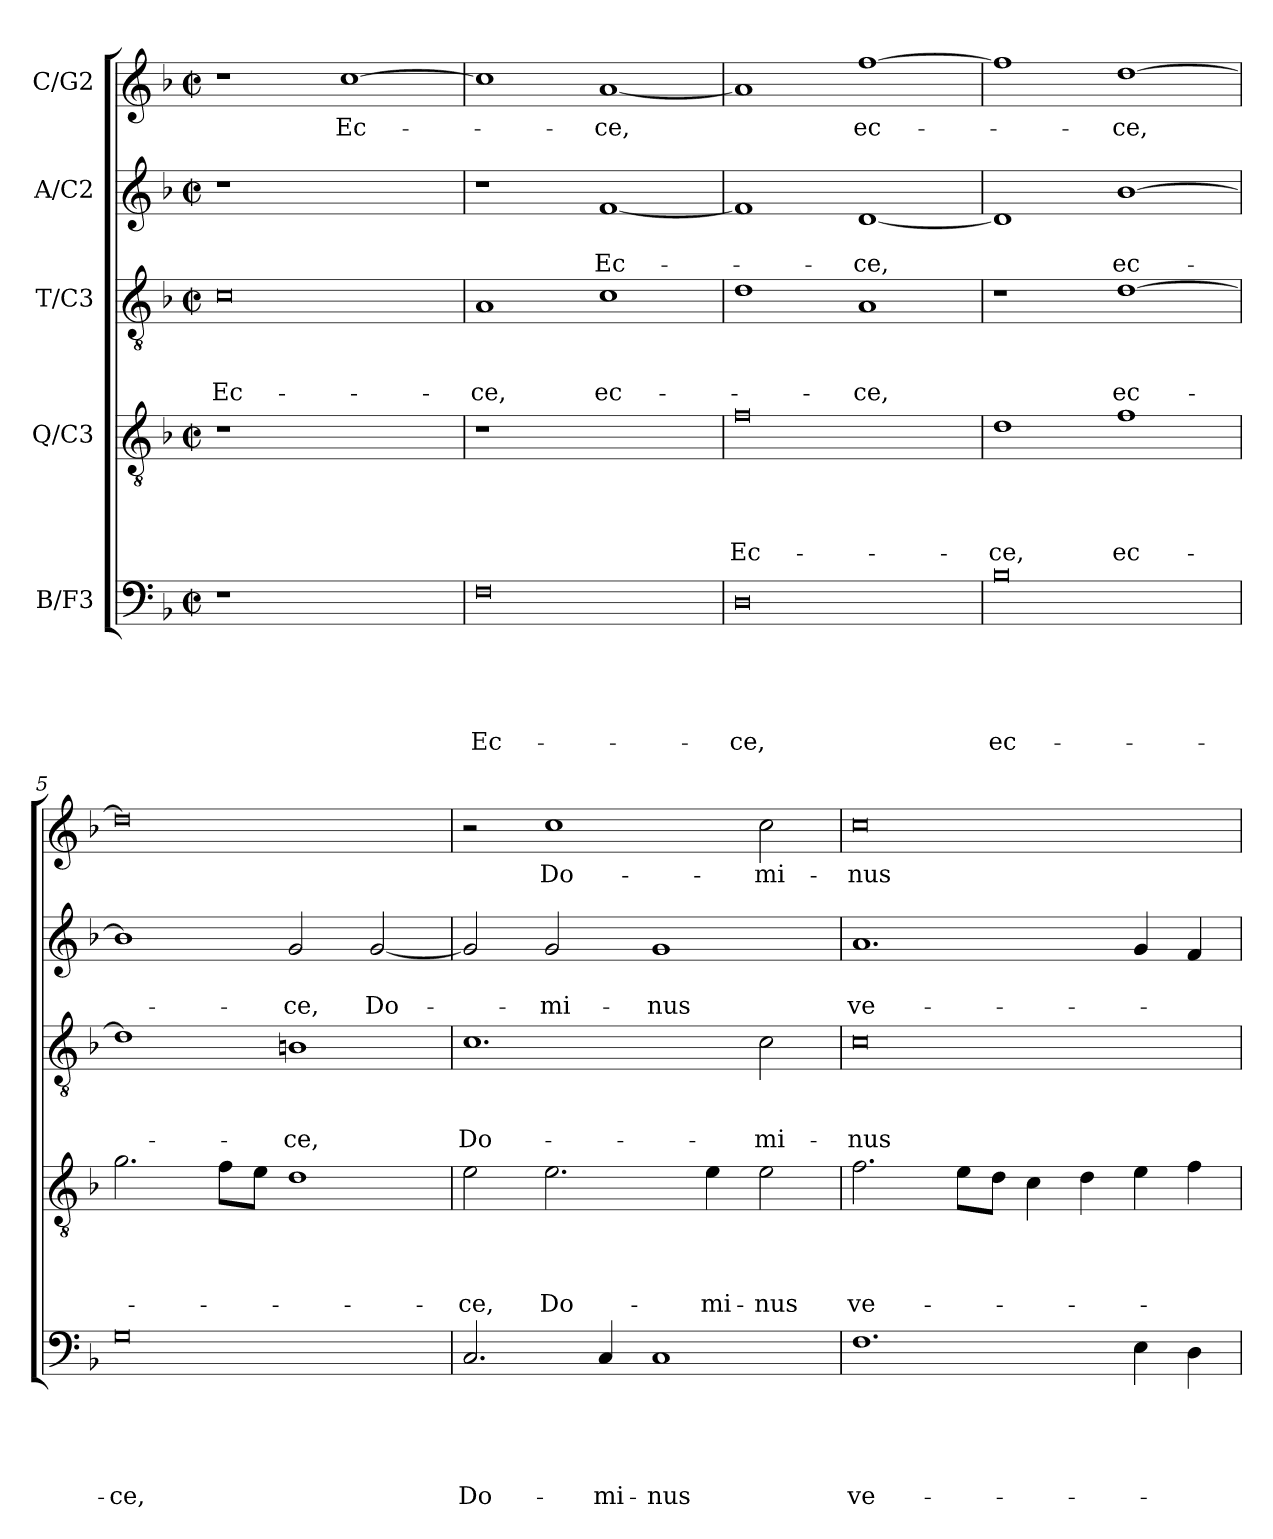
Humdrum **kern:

**kern	**text	**text	**text	**text	**text	**kern	**text	**text	**text	**text	**kern	**text	**text	**text	**kern	**text	**text	**kern	**text
*part5	*part5	*part5	*part5	*part5	*part5	*part4	*part4	*part4	*part4	*part4	*part3	*part3	*part3	*part3	*part2	*part2	*part2	*part1	*part1
*staff5	*staff5	*staff5	*staff5	*staff5	*staff5	*staff4	*staff4	*staff4	*staff4	*staff4	*staff3	*staff3	*staff3	*staff3	*staff2	*staff2	*staff2	*staff1	*staff1
*I"B/F3	*	*	*	*	*	*I"Q/C3	*	*	*	*	*I"T/C3	*	*	*	*I"A/C2	*	*	*I"C/G2	*
*clefF4	*	*	*	*	*	*clefGv2	*	*	*	*	*clefGv2	*	*	*	*clefG2	*	*	*clefG2	*
*k[b-]	*	*	*	*	*	*k[b-]	*	*	*	*	*k[b-]	*	*	*	*k[b-]	*	*	*k[b-]	*
*F:	*	*	*	*	*	*F:	*	*	*	*	*F:	*	*	*	*F:	*	*	*F:	*
*M2/2	*	*	*	*	*	*M2/2	*	*	*	*	*M2/2	*	*	*	*M2/2	*	*	*M2/2	*
*met(c|)	*	*	*	*	*	*met(c|)	*	*	*	*	*met(c|)	*	*	*	*met(c|)	*	*	*met(c|)	*
=1	=1	=1	=1	=1	=1	=1	=1	=1	=1	=1	=1	=1	=1	=1	=1	=1	=1	=1	=1
!	!	!	!	!	!	!	!	!	!	!	!	!	!	!LO:LY:b	!	!	!	!	!
1r	.	.	.	.	.	1r	.	.	.	.	0c	.	.	Ec-	1r	.	.	1r	.
!	!	!	!	!	!	!	!	!	!	!	!	!	!	!	!	!	!	!	!LO:LY:b
1ryy	.	.	.	.	.	1ryy	.	.	.	.	.	.	.	.	1ryy	.	.	[1cc	Ec-
=2	=2	=2	=2	=2	=2	=2	=2	=2	=2	=2	=2	=2	=2	=2	=2	=2	=2	=2	=2
!	!	!	!	!	!LO:LY:b	!	!	!	!	!	!	!	!	!LO:LY:b	!	!	!	!	!
0F	.	.	.	.	Ec-	1r	.	.	.	.	1A	.	.	-ce,	1r	.	.	1cc]	.
!	!	!	!	!	!	!	!	!	!	!	!	!	!	!LO:LY:b	!	!	!LO:LY:b	!	!LO:LY:b
.	.	.	.	.	.	1ryy	.	.	.	.	1c	.	.	ec-	[1f	.	Ec-	[1a	-ce,
=3	=3	=3	=3	=3	=3	=3	=3	=3	=3	=3	=3	=3	=3	=3	=3	=3	=3	=3	=3
!	!	!	!	!	!LO:LY:b	!	!	!	!	!LO:LY:b	!	!	!	!	!	!	!	!	!
0D	.	.	.	.	-ce,	0f	.	.	.	Ec-	1d	.	.	.	1f]	.	.	1a]	.
!	!	!	!	!	!	!	!	!	!	!	!	!	!	!LO:LY:b	!	!	!LO:LY:b	!	!LO:LY:b
.	.	.	.	.	.	.	.	.	.	.	1A	.	.	-ce,	[1d	.	-ce,	[1ff	ec-
=4	=4	=4	=4	=4	=4	=4	=4	=4	=4	=4	=4	=4	=4	=4	=4	=4	=4	=4	=4
!	!	!	!	!	!LO:LY:b	!	!	!	!	!LO:LY:b	!	!	!	!	!	!	!	!	!
0B-	.	.	.	.	ec-	1d	.	.	.	-ce,	1r	.	.	.	1d]	.	.	1ff]	.
!	!	!	!	!	!	!	!	!	!	!LO:LY:b	!	!	!	!LO:LY:b	!	!	!LO:LY:b	!	!LO:LY:b
.	.	.	.	.	.	1f	.	.	.	ec-	[1d	.	.	ec-	[1b-	.	ec-	[1dd	-ce,
=5	=5	=5	=5	=5	=5	=5	=5	=5	=5	=5	=5	=5	=5	=5	=5	=5	=5	=5	=5
!	!	!	!	!	!LO:LY:b	!	!	!	!	!	!	!	!	!	!	!	!	!	!
0G	.	.	.	.	-ce,	2.g\	.	.	.	.	1d]	.	.	.	1b-]	.	.	0dd]	.
.	.	.	.	.	.	8f\L	.	.	.	.	.	.	.	.	.	.	.	.	.
.	.	.	.	.	.	8e\J	.	.	.	.	.	.	.	.	.	.	.	.	.
!	!	!	!	!	!	!	!	!	!	!	!	!	!	!LO:LY:b	!	!	!LO:LY:b	!	!
.	.	.	.	.	.	1d	.	.	.	.	1Bn	.	.	-ce,	2g/	.	-ce,	.	.
!	!	!	!	!	!	!	!	!	!	!	!	!	!	!	!	!	!LO:LY:b	!	!
.	.	.	.	.	.	.	.	.	.	.	.	.	.	.	[2g/	.	Do-	.	.
!!LO:LB:g=z
=6	=6	=6	=6	=6	=6	=6	=6	=6	=6	=6	=6	=6	=6	=6	=6	=6	=6	=6	=6
!	!	!	!	!	!LO:LY:b	!	!	!	!	!LO:LY:b	!	!	!	!LO:LY:b	!	!	!	!	!
2.C/	.	.	.	.	Do-	2e\	.	.	.	-ce,	1.c	.	.	Do-	2g/]	.	.	2r	.
!	!	!	!	!	!	!	!	!	!	!LO:LY:b	!	!	!	!	!	!	!LO:LY:b	!	!LO:LY:b
.	.	.	.	.	.	2.e\	.	.	.	Do-	.	.	.	.	2g/	.	-mi-	1cc	Do-
!	!	!	!	!	!LO:LY:b	!	!	!	!	!	!	!	!	!	!	!	!	!	!
4C/	.	.	.	.	-mi-	.	.	.	.	.	.	.	.	.	.	.	.	.	.
!	!	!	!	!	!LO:LY:b	!	!	!	!	!	!	!	!	!	!	!	!LO:LY:b	!	!
1C	.	.	.	.	-nus	.	.	.	.	.	.	.	.	.	1g	.	-nus	.	.
!	!	!	!	!	!	!	!	!	!	!LO:LY:b	!	!	!	!	!	!	!	!	!
.	.	.	.	.	.	4e\	.	.	.	-mi-	.	.	.	.	.	.	.	.	.
!	!	!	!	!	!	!	!	!	!	!LO:LY:b	!	!	!	!LO:LY:b	!	!	!	!	!LO:LY:b
.	.	.	.	.	.	2e\	.	.	.	-nus	2c\	.	.	-mi-	.	.	.	2cc\	-mi-
=7	=7	=7	=7	=7	=7	=7	=7	=7	=7	=7	=7	=7	=7	=7	=7	=7	=7	=7	=7
!	!	!	!	!	!LO:LY:b	!	!	!	!	!LO:LY:b	!	!	!	!LO:LY:b	!	!	!LO:LY:b	!	!LO:LY:b
1.F	.	.	.	.	ve-	2.f\	.	.	.	ve-	0c	.	.	-nus	1.a	.	ve-	0cc	-nus
.	.	.	.	.	.	8e\L	.	.	.	.	.	.	.	.	.	.	.	.	.
.	.	.	.	.	.	8d\J	.	.	.	.	.	.	.	.	.	.	.	.	.
.	.	.	.	.	.	4c\	.	.	.	.	.	.	.	.	.	.	.	.	.
.	.	.	.	.	.	4d\	.	.	.	.	.	.	.	.	.	.	.	.	.
4E\	.	.	.	.	.	4e\	.	.	.	.	.	.	.	.	4g/	.	.	.	.
4D\	.	.	.	.	.	4f\	.	.	.	.	.	.	.	.	4f/	.	.	.	.
=	=	=	=	=	=	=	=	=	=	=	=	=	=	=	=	=	=	=	=
*-	*-	*-	*-	*-	*-	*-	*-	*-	*-	*-	*-	*-	*-	*-	*-	*-	*-	*-	*-
